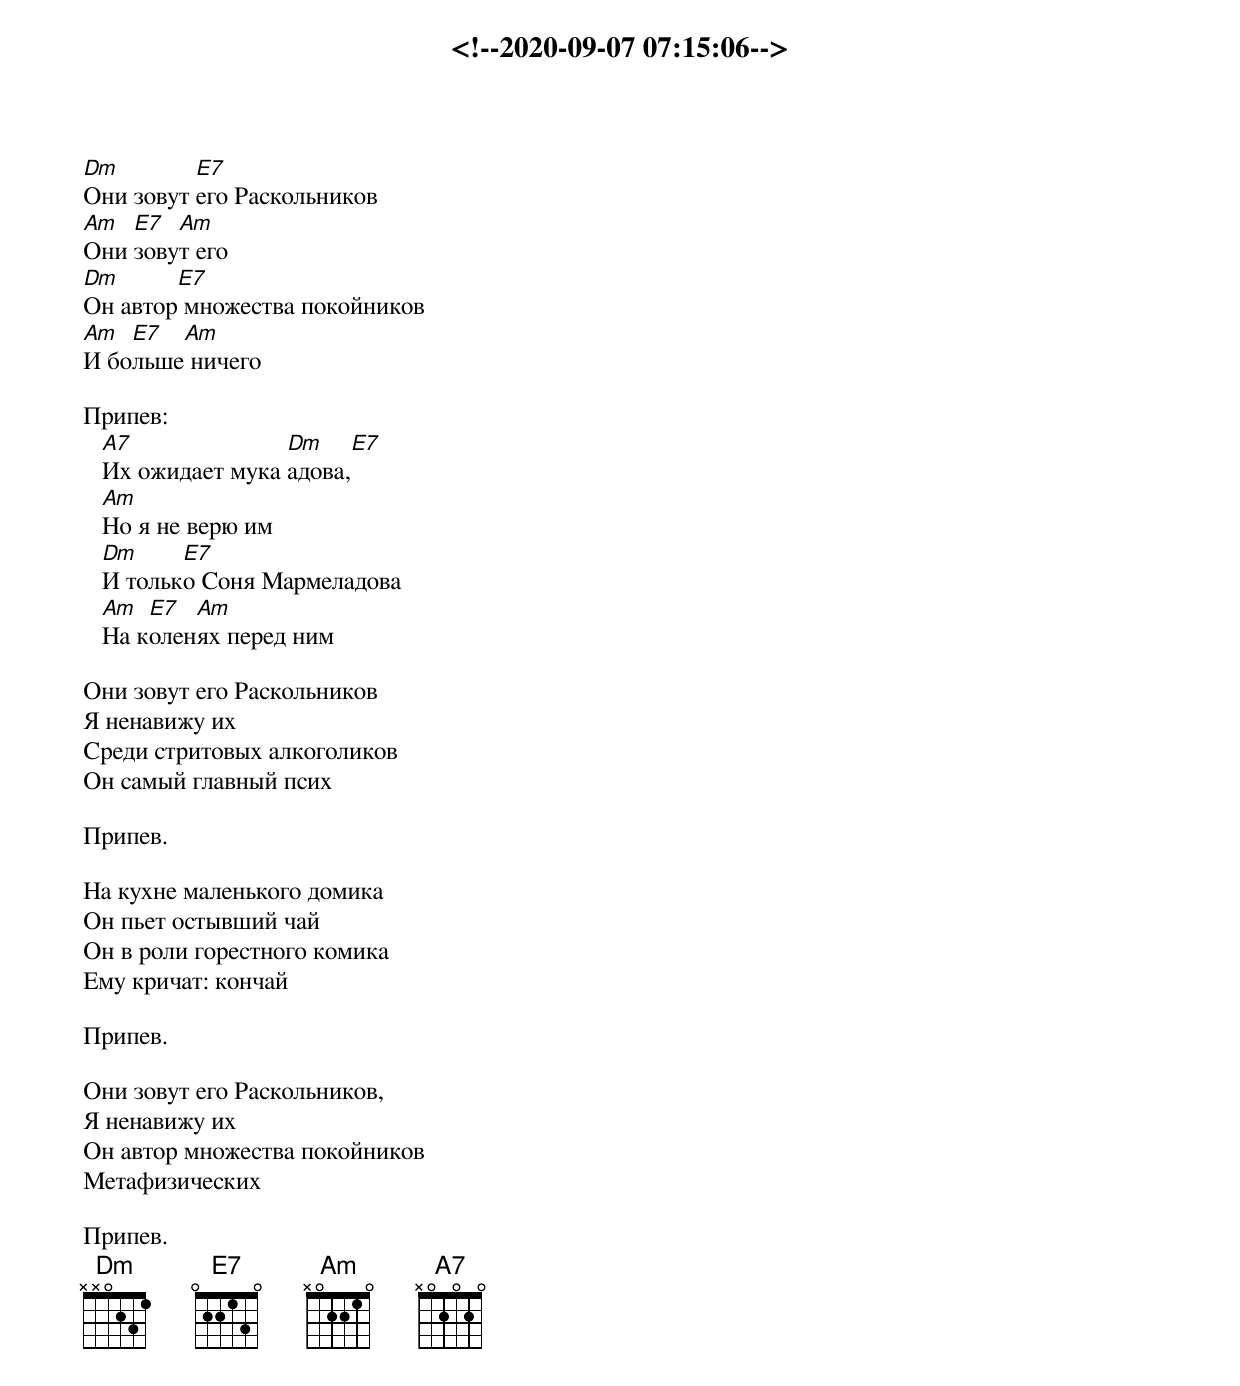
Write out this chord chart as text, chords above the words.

<!--2020-09-07 07:15:06-->
Dm        E7
Они зовут его Раскольников
Am  E7  Am
Они зовут его
Dm      E7
Он автор множества покойников
Am  E7  Am
И больше ничего

Припев:
   A7              Dm    E7
   Их ожидает мука адова,
   Am
   Но я не верю им
   Dm     E7
   И только Соня Мармеладова
   Am  E7  Am
   На коленях перед ним

Они зовут его Раскольников
Я ненавижу их
Среди стритовых алкоголиков
Он самый главный псих

Припев.

На кухне маленького домика
Он пьет остывший чай
Он в роли горестного комика
Ему кричат: кончай

Припев.

Они зовут его Раскольников,
Я ненавижу их
Он автор множества покойников
Метафизических

Припев.
